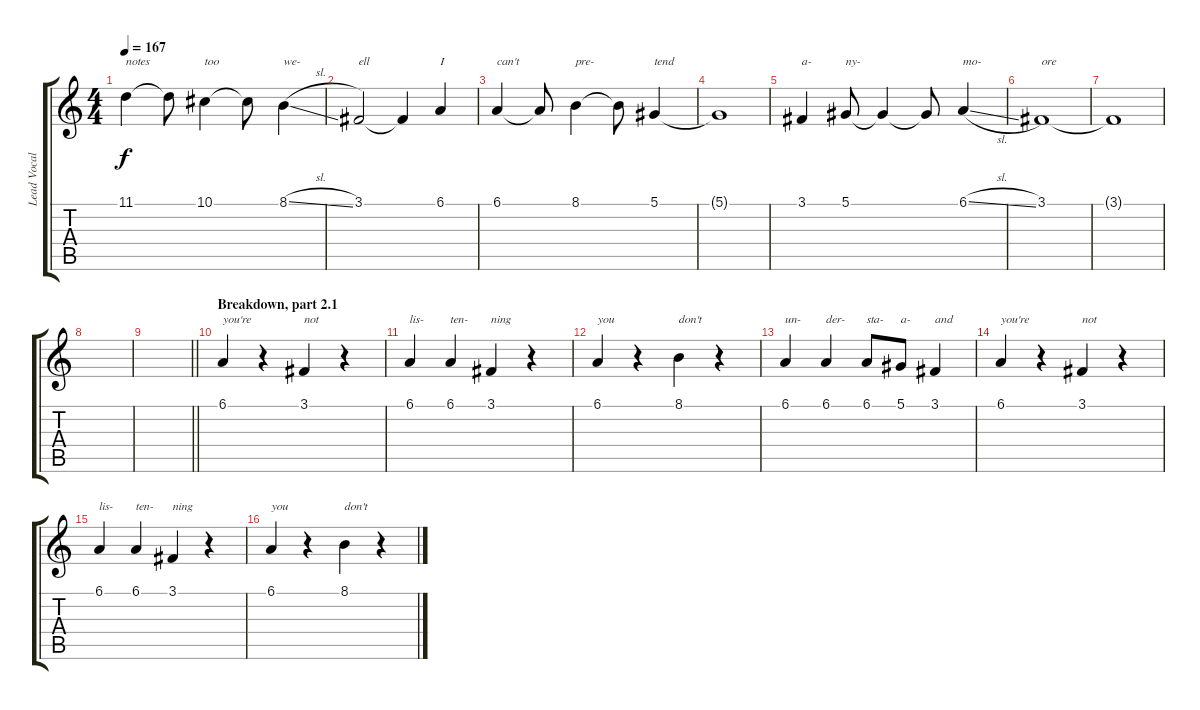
\track ("Lead Vocals" "Lead Vocal") {instrument altosax}
\staff {score tabs}
\tuning (Eb4 Bb3 Gb3 Db3 Ab2 Db2) {hide}
\ts (4 4)
\tempo 167
\clef g2
\ks c
11.1.4{txt "notes" dy f} 11.1{t}.8 10.1.4{txt "too"} 10.1{t}.8 8.1{sl}.4{txt "we-"} |
3.1.2{txt "ell"} 3.1{t}.4 6.1.4{txt "I"} |
6.1.4{txt "can't"} 6.1{t}.8 8.1.4{txt "pre-"} 8.1{t}.8 5.1.4{txt "tend"} |
5.1{t}.1 |
3.1.4{txt "a-"} 5.1.8{txt "ny-"} 5.1{t}.4 5.1{t}.8 6.1{sl}.4{txt "mo-"} |
3.1.1{txt "ore"} |
3.1{t}.1 |
|
\barLineRight lightlight
|
\section ("" "Breakdown, part 2.1")
6.1.4{txt "you're"} r.4 3.1.4{txt "not"} r.4 |
6.1.4{txt "lis-"} 6.1.4{txt "ten-"} 3.1.4{txt "ning"} r.4 |
6.1.4{txt "you"} r.4 8.1.4{txt "don't"} r.4 |
6.1.4{txt "un-"} 6.1.4{txt "der-"} 6.1.8{txt "sta-"} 5.1.8{txt "a-"} 3.1.4{txt "and"} |
6.1.4{txt "you're"} r.4 3.1.4{txt "not"} r.4 |
6.1.4{txt "lis-"} 6.1.4{txt "ten-"} 3.1.4{txt "ning"} r.4 |
6.1.4{txt "you"} r.4 8.1.4{txt "don't"} r.4
